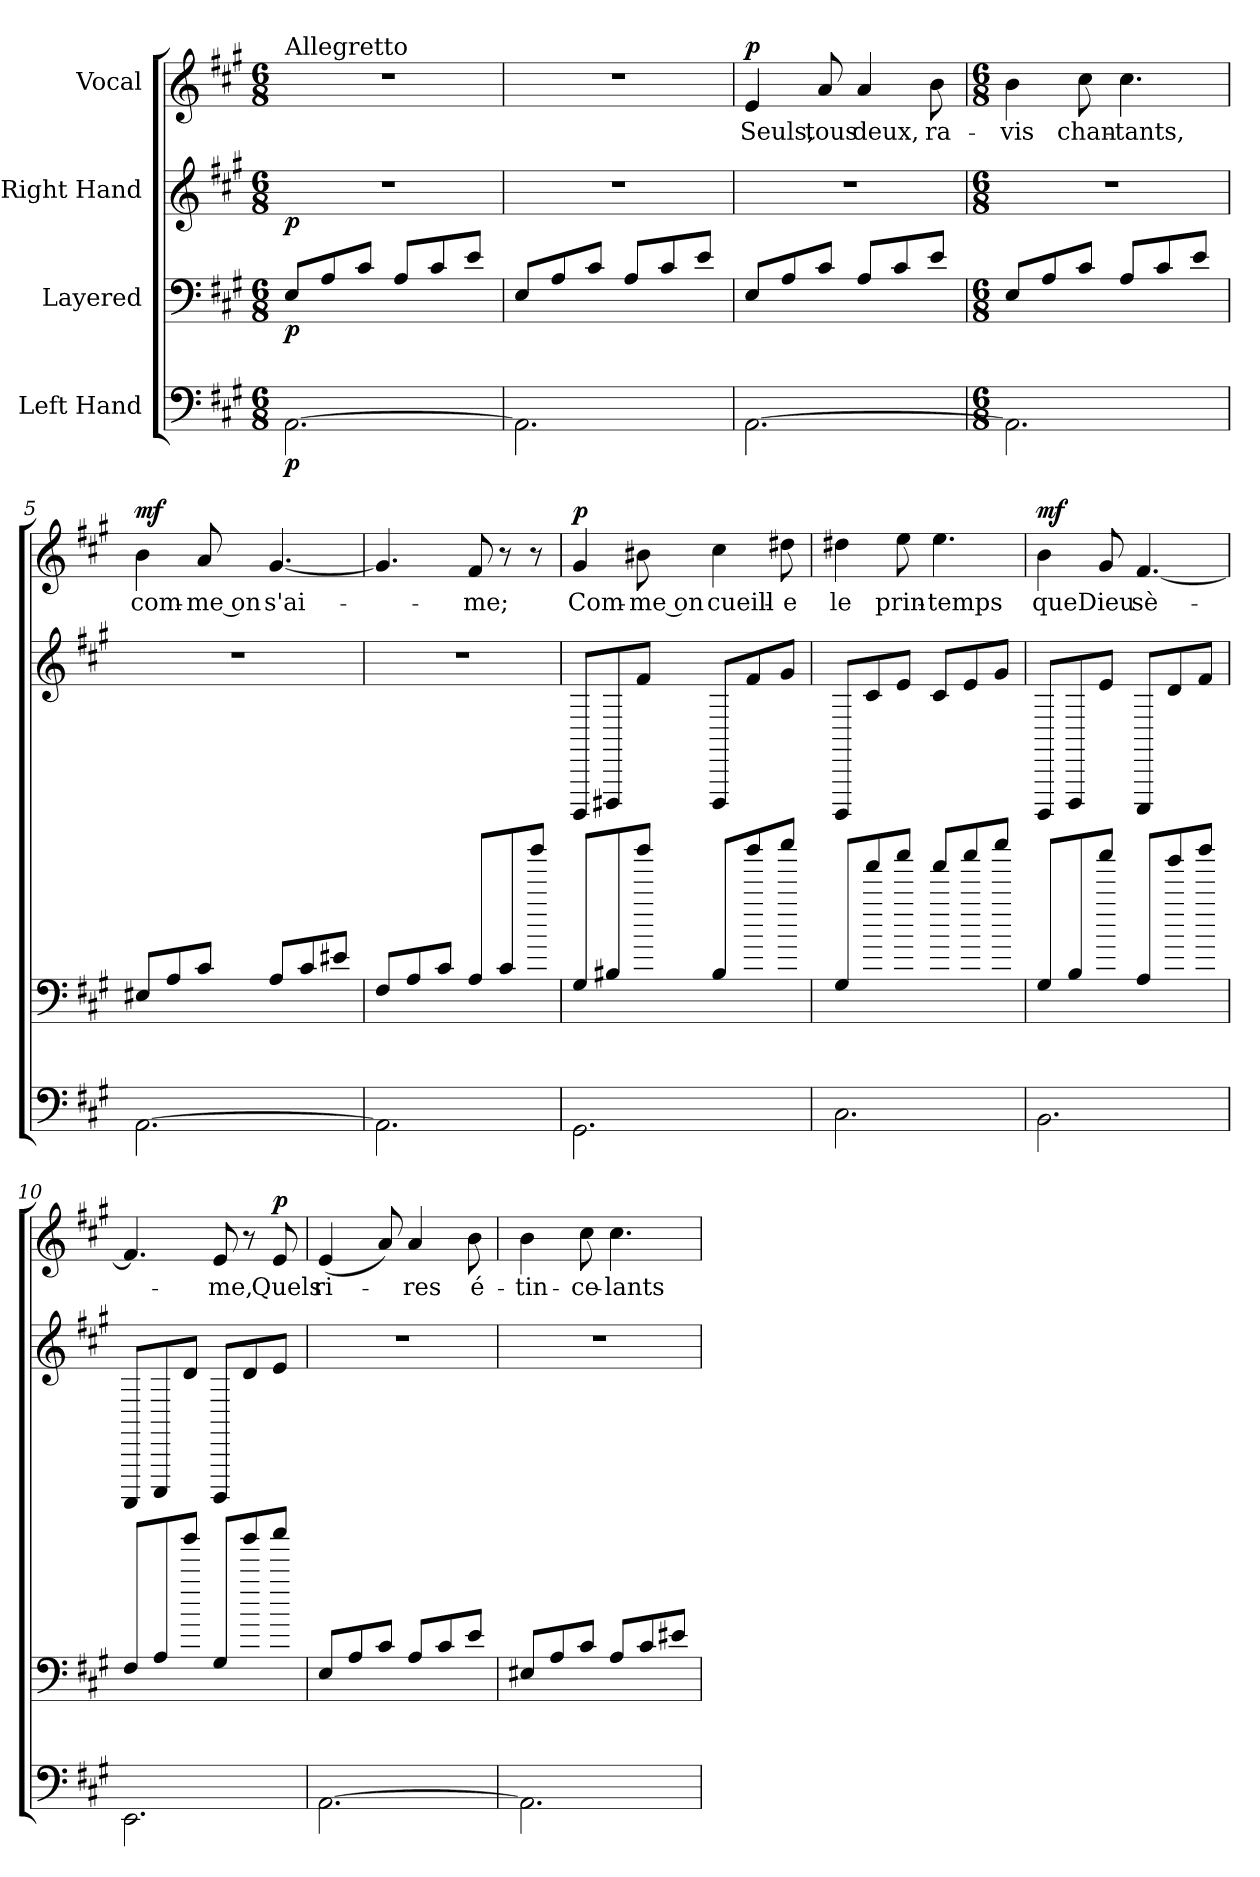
**kern	**dynam	**kern	**dynam	**kern	**dynam	**kern	**text	**dynam
*part4	*part4	*part3	*part3	*part2	*part2	*part1	*part1	*part1
*staff4	*staff4	*staff3	*staff3	*staff2	*staff2	*staff1	*staff1	*staff1
*I"Left Hand	*	*I"Layered	*	*I"Right Hand	*	*I"Vocal	*	*
*clefF4	*	*clefF4	*	*clefG2	*	*clefG2	*	*
*k[f#c#g#]	*	*k[f#c#g#]	*	*k[f#c#g#]	*	*k[f#c#g#]	*	*
*A:	*	*A:	*	*A:	*	*A:	*	*
*M6/8	*	*M6/8	*	*M6/8	*	*M6/8	*	*
=1	=1	=1	=1	=1	=1	=1	=1	=1
!	!	!	!	!	!	!LO:TX:a:t=Allegretto	!	!
!	!LO:DY:b	!	!LO:DY:b	!LO:N:vis=1	!LO:DY:b	!LO:N:vis=1	!	!
[2.AA\	p	8E/L	p	2.r	p	2.r	.	.
.	.	8A/	.	.	.	.	.	.
.	.	8c#/J	.	.	.	.	.	.
.	.	8A/L	.	.	.	.	.	.
.	.	8c#/	.	.	.	.	.	.
.	.	8e/J	.	.	.	.	.	.
=2	=2	=2	=2	=2	=2	=2	=2	=2
!	!	!	!	!LO:N:vis=1	!	!LO:N:vis=1	!	!
2.AA\]	.	8E/L	.	2.r	.	2.r	.	.
.	.	8A/	.	.	.	.	.	.
.	.	8c#/J	.	.	.	.	.	.
.	.	8A/L	.	.	.	.	.	.
.	.	8c#/	.	.	.	.	.	.
.	.	8e/J	.	.	.	.	.	.
=3	=3	=3	=3	=3	=3	=3	=3	=3
!	!	!	!	!LO:N:vis=1	!	!	!LO:LY:b	!LO:DY:b
[2.AA\	.	8E/L	.	2.r	.	4e	Seuls,	p
.	.	8A/	.	.	.	.	.	.
!	!	!	!	!	!	!	!LO:LY:b	!
.	.	8c#/J	.	.	.	8a	tous	.
!	!	!	!	!	!	!	!LO:LY:b	!
.	.	8A/L	.	.	.	4a	deux,	.
.	.	8c#/	.	.	.	.	.	.
!	!	!	!	!	!	!	!LO:LY:b	!
.	.	8e/J	.	.	.	8b	ra-	.
!!LO:LB:g=z
=4	=4	=4	=4	=4	=4	=4	=4	=4
*M6/8	*	*M6/8	*	*M6/8	*	*M6/8	*	*
!	!	!	!	!LO:N:vis=1	!	!	!LO:LY:b	!
2.AA\]	.	8E/L	.	2.r	.	4b	-vis	.
.	.	8A/	.	.	.	.	.	.
!	!	!	!	!	!	!	!LO:LY:b	!
.	.	8c#/J	.	.	.	8cc#	chan-	.
!	!	!	!	!	!	!	!LO:LY:b	!
.	.	8A/L	.	.	.	4.cc#	-tants,	.
.	.	8c#/	.	.	.	.	.	.
.	.	8e/J	.	.	.	.	.	.
=5	=5	=5	=5	=5	=5	=5	=5	=5
!	!	!	!	!LO:N:vis=1	!	!	!LO:LY:b	!LO:DY:b
[2.AA\	.	8E#X/L	.	2.r	.	4b	com-	mf
.	.	8A/	.	.	.	.	.	.
!	!	!	!	!	!	!	!LO:LY:b	!
.	.	8c#/J	.	.	.	8a	-me on	.
!	!	!	!	!	!	!	!LO:LY:b	!
.	.	8A/L	.	.	.	[4.g#	s'ai-	.
.	.	8c#/	.	.	.	.	.	.
.	.	8e#X/J	.	.	.	.	.	.
=6	=6	=6	=6	=6	=6	=6	=6	=6
!	!	!	!	!LO:N:vis=1	!	!	!	!
2.AA\]	.	8F#/L	.	2.r	.	4.g#]	.	.
.	.	8A/	.	.	.	.	.	.
.	.	8c#/J	.	.	.	.	.	.
!	!	!	!	!	!	!	!LO:LY:b	!
.	.	8A/L	.	.	.	8f#	-me;	.
.	.	8c#/	.	.	.	8r	.	.
.	.	8dddd/J	.	.	.	8r	.	.
!!LO:LB:g=z
=7	=7	=7	=7	=7	=7	=7	=7	=7
!	!	!	!	!	!	!	!LO:LY:b	!LO:DY:b
2.GG#\	.	8G#/L	.	8BBBB/L	.	4g#	Com-	p
.	.	8B#X/	.	8DDD#X/	.	.	.	.
!	!	!	!	!	!	!	!LO:LY:b	!
.	.	8dddd/J	.	8f#/J	.	8b#X	-me on	.
!	!	!	!	!	!	!	!LO:LY:b	!
.	.	8B#/L	.	8DDD#/L	.	4cc#	cueill-	.
.	.	8dddd/	.	8f#/	.	.	.	.
!	!	!	!	!	!	!	!LO:LY:b	!
.	.	8eeee/J	.	8g#/J	.	8dd#X	-e	.
=8	=8	=8	=8	=8	=8	=8	=8	=8
!	!	!	!	!	!	!	!LO:LY:b	!
2.C#\	.	8G#/L	.	8BBBB/L	.	4dd#X	le	.
.	.	8aaa/	.	8c#/	.	.	.	.
!	!	!	!	!	!	!	!LO:LY:b	!
.	.	8cccc#/J	.	8e/J	.	8ee	prin-	.
!	!	!	!	!	!	!	!LO:LY:b	!
.	.	8aaa/L	.	8c#/L	.	4.ee	-temps	.
.	.	8cccc#/	.	8e/	.	.	.	.
.	.	8eeee/J	.	8g#/J	.	.	.	.
=9	=9	=9	=9	=9	=9	=9	=9	=9
!	!	!	!	!	!	!	!LO:LY:b	!LO:DY:b
2.BB\	.	8G#/L	.	8BBBB/L	.	4b	que	mf
.	.	8B/	.	8DDD/	.	.	.	.
!	!	!	!	!	!	!	!LO:LY:b	!
.	.	8cccc#/J	.	8e/J	.	8g#	Dieu	.
!	!	!	!	!	!	!	!LO:LY:b	!
.	.	8A/L	.	8CCC#/L	.	[4.f#	sè-	.
.	.	8bbb/	.	8d/	.	.	.	.
.	.	8dddd/J	.	8f#/J	.	.	.	.
!!LO:LB:g=z
=10	=10	=10	=10	=10	=10	=10	=10	=10
2.EE\	.	8F#/L	.	8AAAA/L	.	4.f#]	.	.
.	.	8A/	.	8CCC#/	.	.	.	.
.	.	8bbb/J	.	8d/J	.	.	.	.
!	!	!	!	!	!	!	!LO:LY:b	!
.	.	8G#/L	.	8BBBB/L	.	8e	-me,	.
.	.	8bbb/	.	8d/	.	8r	.	.
!	!	!	!	!	!	!	!LO:LY:b	!LO:DY:b
.	.	8cccc#/J	.	8e/J	.	8e	Quels	p
=11	=11	=11	=11	=11	=11	=11	=11	=11
!	!	!	!	!LO:N:vis=1	!	!	!LO:LY:b	!
[2.AA\	.	8E/L	.	2.r	.	(<4e	ri-	.
.	.	8A/	.	.	.	.	.	.
.	.	8c#/J	.	.	.	8a)	.	.
!	!	!	!	!	!	!	!LO:LY:b	!
.	.	8A/L	.	.	.	4a	-res	.
.	.	8c#/	.	.	.	.	.	.
!	!	!	!	!	!	!	!LO:LY:b	!
.	.	8e/J	.	.	.	8b	é-	.
=12	=12	=12	=12	=12	=12	=12	=12	=12
!	!	!	!	!LO:N:vis=1	!	!	!LO:LY:b	!
2.AA\]	.	8E#X/L	.	2.r	.	4b	-tin-	.
.	.	8A/	.	.	.	.	.	.
!	!	!	!	!	!	!	!LO:LY:b	!
.	.	8c#/J	.	.	.	8cc#	-ce-	.
!	!	!	!	!	!	!	!LO:LY:b	!
.	.	8A/L	.	.	.	4.cc#	-lants	.
.	.	8c#/	.	.	.	.	.	.
.	.	8e#X/J	.	.	.	.	.	.
=	=	=	=	=	=	=	=	=
*-	*-	*-	*-	*-	*-	*-	*-	*-
